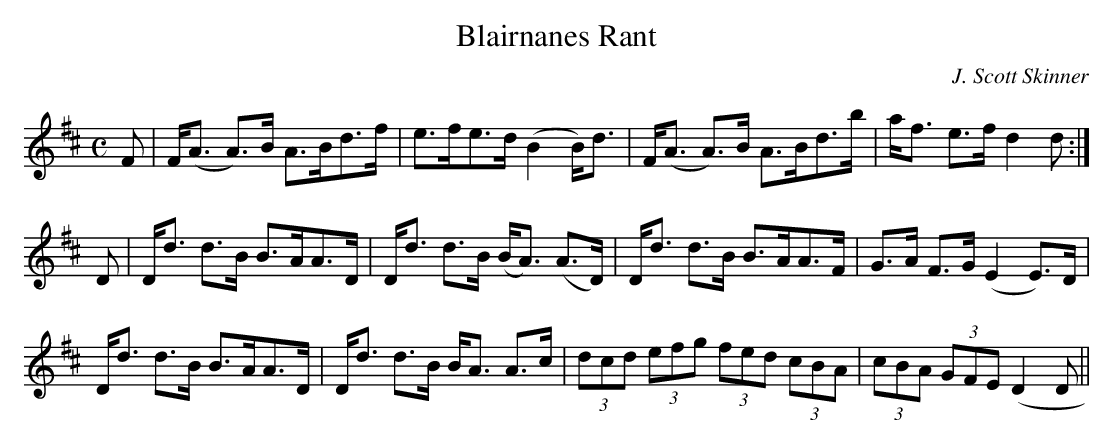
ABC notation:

X:1
T:Blairnanes Rant
C:J. Scott Skinner
M:C
L:1/8
K:D
F|F<(A A>)B A>Bd>f|e>fe>d (B2 B<)d|F<(A A>)B A>Bd>b|a<f e>f d2d:|
D|D<d d>B B>AA>D|D<d d>B (B<A) (A>D)|D<d d>B B>AA>F|G>A F>G (E2 E>)D|
D<d d>B B>AA>D|D<d d>B B<A A>c|(3dcd (3efg (3fed (3cBA|(3cBA (3GFE (D2D||
